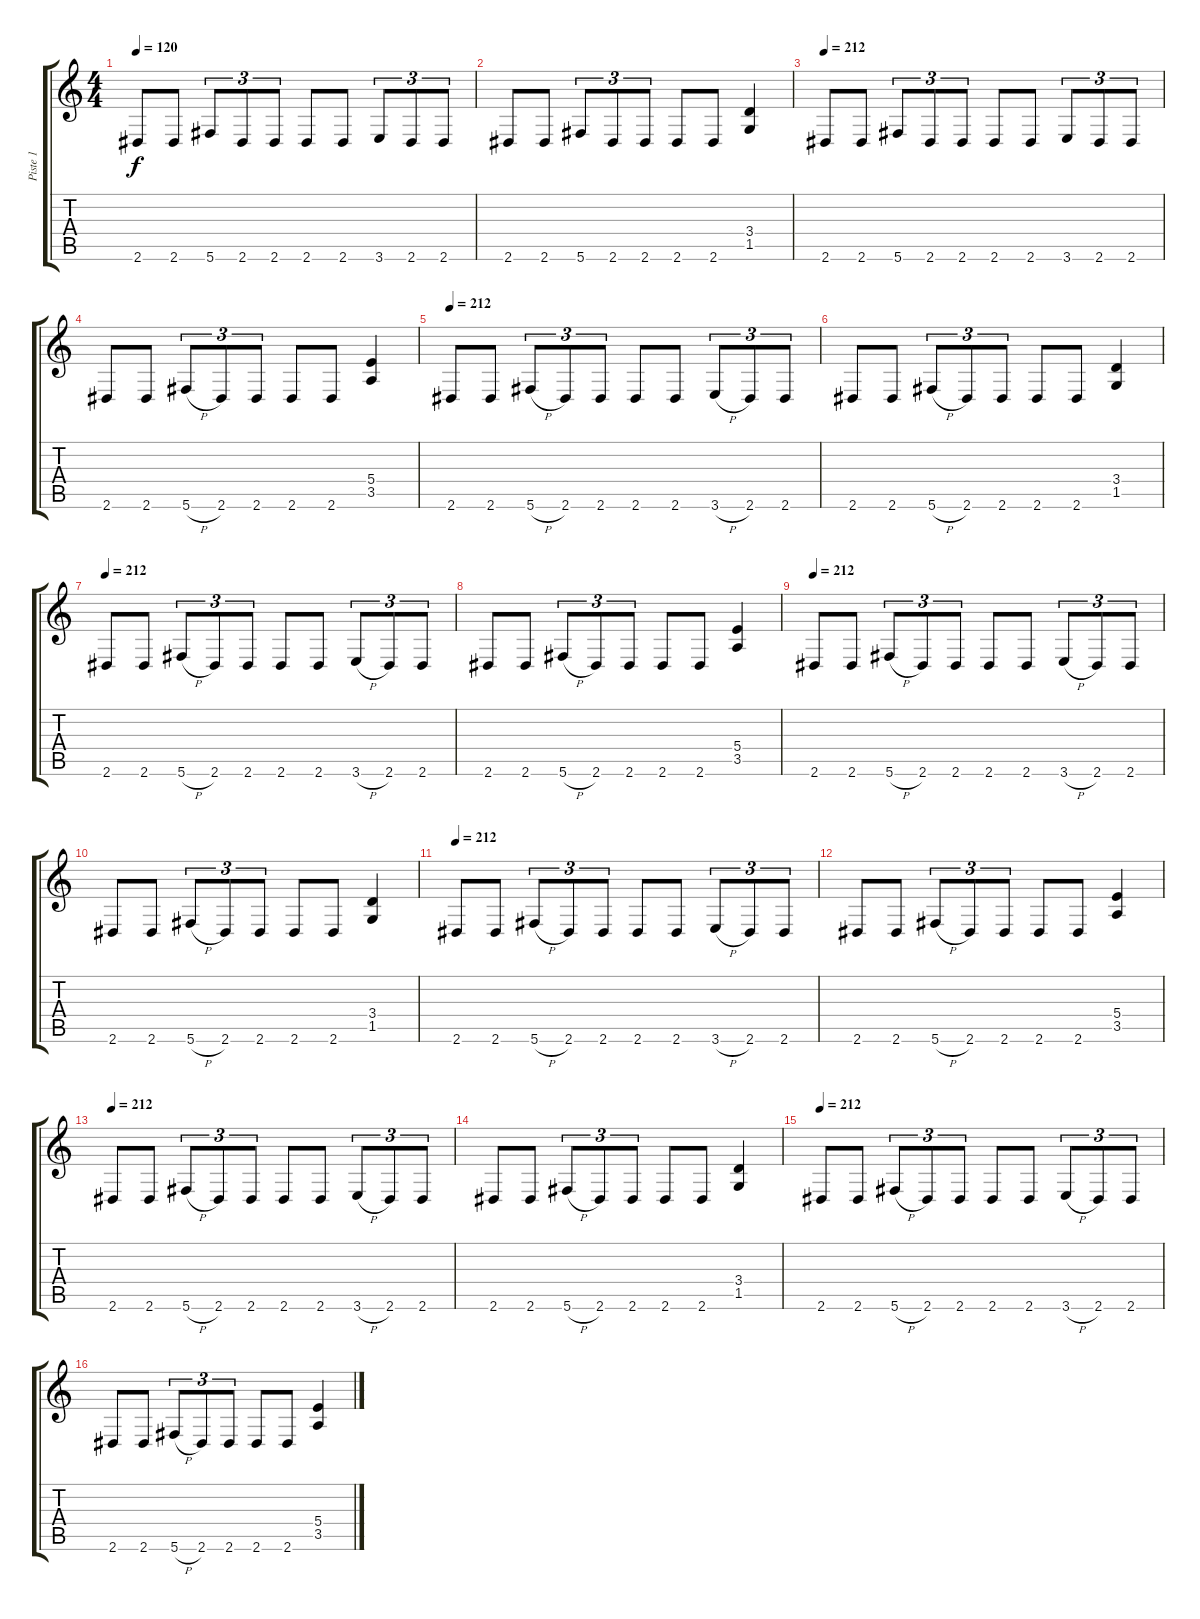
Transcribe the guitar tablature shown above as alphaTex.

\track ("Piste 1" "Piste 1") {instrument distortionguitar}
\staff {score tabs}
\tuning (Db4 Ab3 E3 B2 Gb2 Db2) {hide}
\ts (4 4)
\tempo 120
\tempo 212
\tempo 120
\clef g2
\ks c
2.6.8{dy f instrument distortionguitar} 2.6.8 5.6.8{tu (3 2)} 2.6.8{tu (3 2)} 2.6.8{tu (3 2)} 2.6.8 2.6.8 3.6.8{tu (3 2)} 2.6.8{tu (3 2)} 2.6.8{tu (3 2)} |
2.6.8 2.6.8 5.6.8{tu (3 2)} 2.6.8{tu (3 2)} 2.6.8{tu (3 2)} 2.6.8 2.6.8 (3.4 1.5).4 |
\tempo 212
2.6.8 2.6.8 5.6.8{tu (3 2)} 2.6.8{tu (3 2)} 2.6.8{tu (3 2)} 2.6.8 2.6.8 3.6.8{tu (3 2)} 2.6.8{tu (3 2)} 2.6.8{tu (3 2)} |
2.6.8 2.6.8 5.6{h}.8{tu (3 2)} 2.6.8{tu (3 2)} 2.6.8{tu (3 2)} 2.6.8 2.6.8 (5.4 3.5).4 |
\tempo 212
2.6.8 2.6.8 5.6{h}.8{tu (3 2)} 2.6.8{tu (3 2)} 2.6.8{tu (3 2)} 2.6.8 2.6.8 3.6{h}.8{tu (3 2)} 2.6.8{tu (3 2)} 2.6.8{tu (3 2)} |
2.6.8 2.6.8 5.6{h}.8{tu (3 2)} 2.6.8{tu (3 2)} 2.6.8{tu (3 2)} 2.6.8 2.6.8 (3.4 1.5).4 |
\tempo 212
2.6.8 2.6.8 5.6{h}.8{tu (3 2)} 2.6.8{tu (3 2)} 2.6.8{tu (3 2)} 2.6.8 2.6.8 3.6{h}.8{tu (3 2)} 2.6.8{tu (3 2)} 2.6.8{tu (3 2)} |
2.6.8 2.6.8 5.6{h}.8{tu (3 2)} 2.6.8{tu (3 2)} 2.6.8{tu (3 2)} 2.6.8 2.6.8 (5.4 3.5).4 |
\tempo 212
2.6.8 2.6.8 5.6{h}.8{tu (3 2)} 2.6.8{tu (3 2)} 2.6.8{tu (3 2)} 2.6.8 2.6.8 3.6{h}.8{tu (3 2)} 2.6.8{tu (3 2)} 2.6.8{tu (3 2)} |
2.6.8 2.6.8 5.6{h}.8{tu (3 2)} 2.6.8{tu (3 2)} 2.6.8{tu (3 2)} 2.6.8 2.6.8 (3.4 1.5).4 |
\tempo 212
2.6.8 2.6.8 5.6{h}.8{tu (3 2)} 2.6.8{tu (3 2)} 2.6.8{tu (3 2)} 2.6.8 2.6.8 3.6{h}.8{tu (3 2)} 2.6.8{tu (3 2)} 2.6.8{tu (3 2)} |
2.6.8 2.6.8 5.6{h}.8{tu (3 2)} 2.6.8{tu (3 2)} 2.6.8{tu (3 2)} 2.6.8 2.6.8 (5.4 3.5).4 |
\tempo 212
2.6.8 2.6.8 5.6{h}.8{tu (3 2)} 2.6.8{tu (3 2)} 2.6.8{tu (3 2)} 2.6.8 2.6.8 3.6{h}.8{tu (3 2)} 2.6.8{tu (3 2)} 2.6.8{tu (3 2)} |
2.6.8 2.6.8 5.6{h}.8{tu (3 2)} 2.6.8{tu (3 2)} 2.6.8{tu (3 2)} 2.6.8 2.6.8 (3.4 1.5).4 |
\tempo 212
2.6.8 2.6.8 5.6{h}.8{tu (3 2)} 2.6.8{tu (3 2)} 2.6.8{tu (3 2)} 2.6.8 2.6.8 3.6{h}.8{tu (3 2)} 2.6.8{tu (3 2)} 2.6.8{tu (3 2)} |
2.6.8 2.6.8 5.6{h}.8{tu (3 2)} 2.6.8{tu (3 2)} 2.6.8{tu (3 2)} 2.6.8 2.6.8 (5.4 3.5).4
